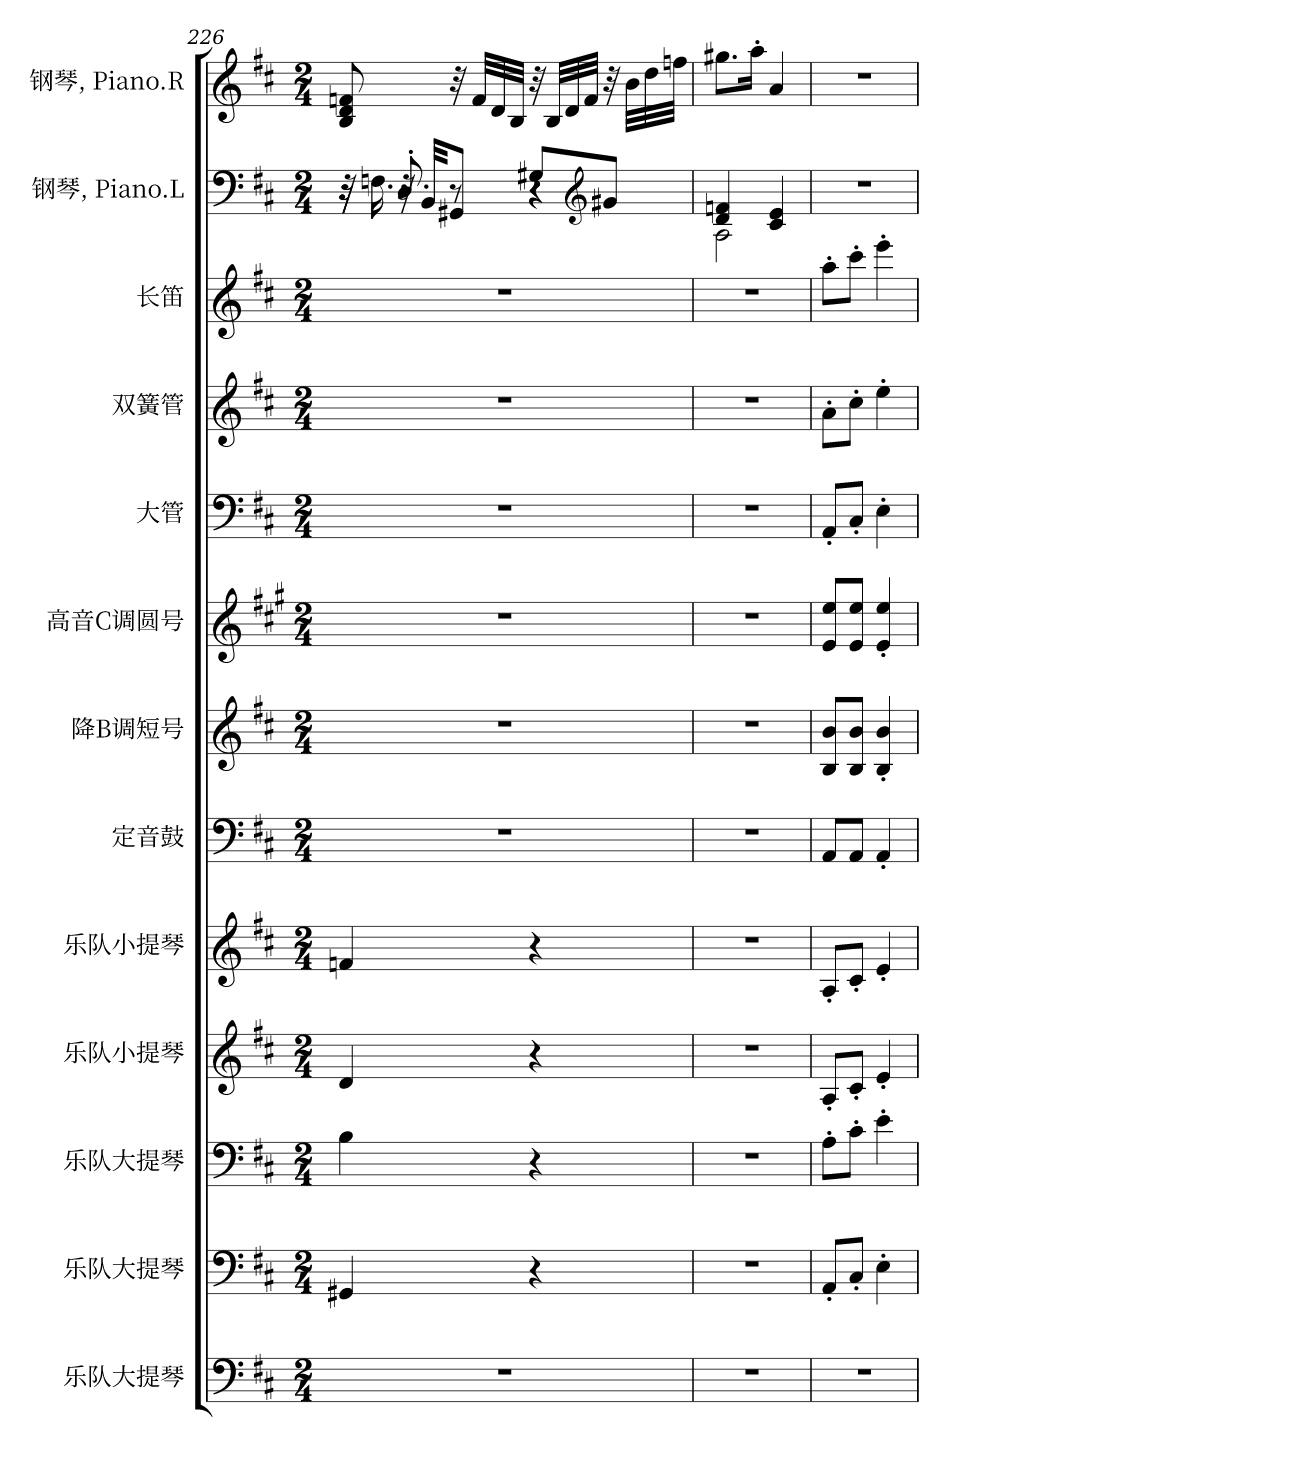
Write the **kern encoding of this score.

**kern	**kern	**kern	**kern	**kern	**kern	**kern	**kern	**kern	**kern	**kern	**kern	**kern
*part13	*part12	*part11	*part10	*part9	*part8	*part7	*part6	*part5	*part4	*part3	*part2	*part1
*staff13	*staff12	*staff11	*staff10	*staff9	*staff8	*staff7	*staff6	*staff5	*staff4	*staff3	*staff2	*staff1
*I"乐队大提琴	*I"乐队大提琴	*I"乐队大提琴	*I"乐队小提琴	*I"乐队小提琴	*I"定音鼓	*I"降B调短号	*I"高音C调圆号	*I"大管	*I"双簧管	*I"长笛	*I"钢琴, Piano.L	*I"钢琴, Piano.R
*	*	*	*	*	*	*	*	*	*	*	*I'Pno.	*I'Pno.
!!LO:PB:g=z
*clefF4	*clefF4	*clefF4	*clefG2	*clefG2	*clefF4	*clefG2	*clefG2	*clefF4	*clefG2	*clefG2	*clefF4	*clefG2
*	*	*	*	*	*	*ITrd1c2	*ITrd4c7	*	*	*	*	*
*k[f#c#]	*k[f#c#]	*k[f#c#]	*k[f#c#]	*k[f#c#]	*k[f#c#]	*k[]	*k[f#c#]	*k[f#c#]	*k[f#c#]	*k[f#c#]	*k[f#c#]	*k[f#c#]
*M2/4	*M2/4	*M2/4	*M2/4	*M2/4	*M2/4	*M2/4	*M2/4	*M2/4	*M2/4	*M2/4	*M2/4	*M2/4
=226	=226	=226	=226	=226	=226	=226	=226	=226	=226	=226	=226	=226
*	*	*	*	*	*	*	*	*	*	*	*^	*
*	*	*	*	*	*	*	*	*	*	*	*	*^	*
2r	4GG#X/	4B\	4d/	4fn/	2r	2r	2r	2r	2r	2r	16r	32r	16r	8B/ 8d/ 8fn/
.	.	.	.	.	.	.	.	.	.	.	.	16.Fn\	.	.
.	.	.	.	.	.	.	.	.	.	.	32r	.	8.D'/	.
.	.	.	.	.	.	.	.	.	.	.	32BB/KKL	.	.	.
.	.	.	.	.	.	.	.	.	.	.	8GG#X/J	8r	.	32r
.	.	.	.	.	.	.	.	.	.	.	.	.	.	32f/LLL
.	.	.	.	.	.	.	.	.	.	.	.	.	.	32d/
.	.	.	.	.	.	.	.	.	.	.	.	.	.	32B/JJJ
.	4r	4r	4r	4r	.	.	.	.	.	.	8G#X/L	4r	4r	32r
.	.	.	.	.	.	.	.	.	.	.	.	.	.	32B/LLL
.	.	.	.	.	.	.	.	.	.	.	.	.	.	32d/
.	.	.	.	.	.	.	.	.	.	.	.	.	.	32f/JJJ
*	*	*	*	*	*	*	*	*	*	*	*clefG2	*	*	*
.	.	.	.	.	.	.	.	.	.	.	8g#X/J	.	.	32r
.	.	.	.	.	.	.	.	.	.	.	.	.	.	32b\LLL
.	.	.	.	.	.	.	.	.	.	.	.	.	.	32dd\
.	.	.	.	.	.	.	.	.	.	.	.	.	.	32ffn\JJJ
*	*	*	*	*	*	*	*	*	*	*	*	*v	*v	*
=227	=227	=227	=227	=227	=227	=227	=227	=227	=227	=227	=227	=227	=227
2r	2r	2r	2r	2r	2r	2r	2r	2r	2r	2r	4d/ 4fn/	2A\	8.gg#X\L
.	.	.	.	.	.	.	.	.	.	.	.	.	16aa'\Jk
.	.	.	.	.	.	.	.	.	.	.	4c#/ 4e/	.	4a/
*	*	*	*	*	*	*	*	*	*	*	*v	*v	*
=228	=228	=228	=228	=228	=228	=228	=228	=228	=228	=228	=228	=228
2r	8AA'/L	8A'\L	8A'/L	8A'/L	8AA/L	8A/ 8a/L	8A/ 8a/L	8AA'/L	8a'\L	8aa'\L	2r	2r
.	8C#'/J	8c#'\J	8c#'/J	8c#'/J	8AA/J	8A/ 8a/J	8A/ 8a/J	8C#'/J	8cc#'\J	8ccc#'\J	.	.
.	4E'\	4e'\	4e'/	4e'/	4AA'/	4A/' 4a/'	4A/' 4a/'	4E'\	4ee'\	4eee'\	.	.
=	=	=	=	=	=	=	=	=	=	=	=	=
*-	*-	*-	*-	*-	*-	*-	*-	*-	*-	*-	*-	*-
